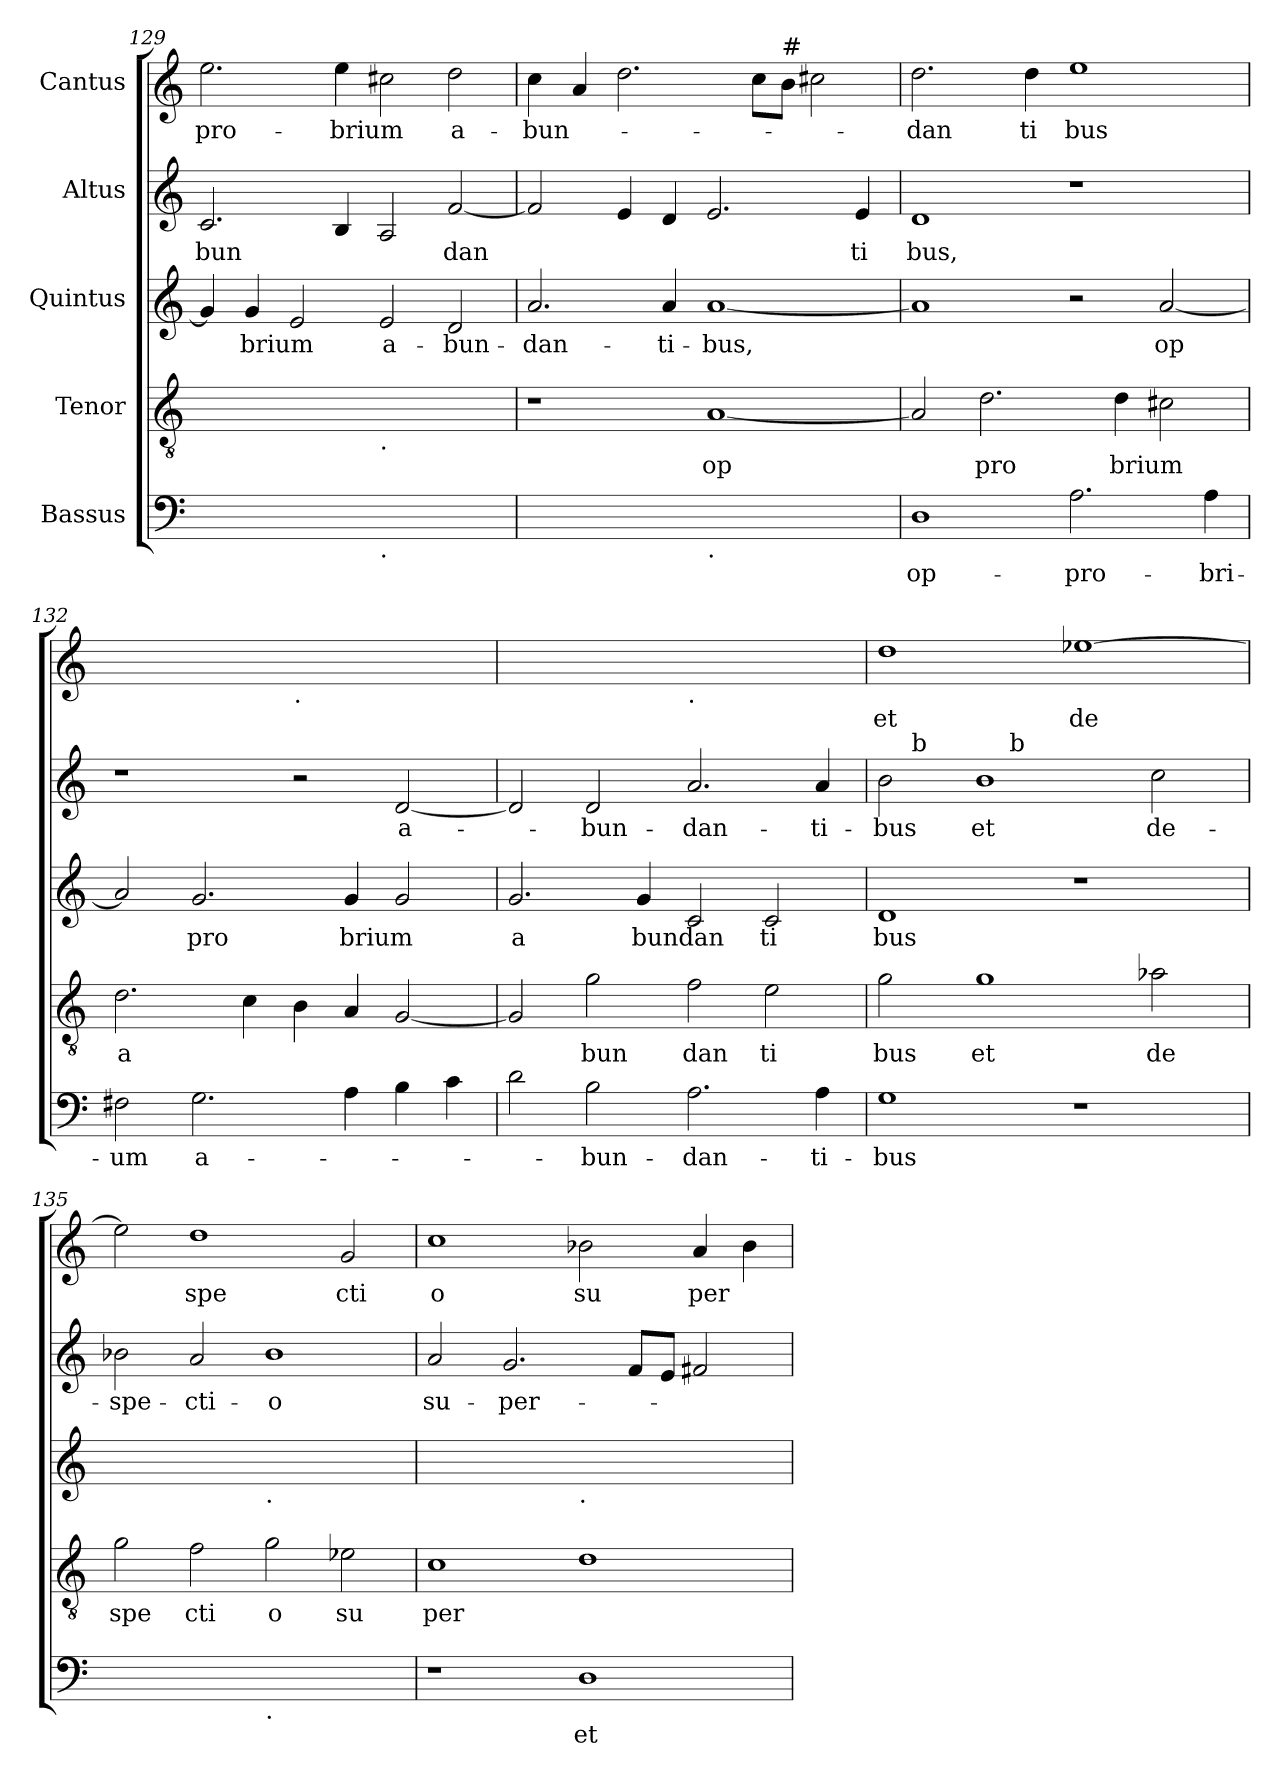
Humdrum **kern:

**kern	**text	**kern	**text	**kern	**text	**kern	**text	**kern	**text
*part5	*part5	*part4	*part4	*part3	*part3	*part2	*part2	*part1	*part1
*staff5	*staff5	*staff4	*staff4	*staff3	*staff3	*staff2	*staff2	*staff1	*staff1
*I"Bassus	*	*I"Tenor	*	*I"Quintus	*	*I"Altus	*	*I"Cantus	*
*clefF4	*	*clefGv2	*	*clefG2	*	*clefG2	*	*clefG2	*
*k[]	*	*k[]	*	*k[]	*	*k[]	*	*k[]	*
=129	=129	=129	=129	=129	=129	=129	=129	=129	=129
!	!	!	!	!	!	!	!LO:LY:b	!	!LO:LY:b
1ryy	.	1ryy	.	4g/]	.	2.c/	bun	2.ee\	-pro-
!	!	!	!	!	!LO:LY:b	!	!	!	!
.	.	.	.	4g/	-brium	.	.	.	.
.	.	.	.	2e/	.	.	.	.	.
!	!	!	!	!	!	!	!	!	!LO:LY:b
.	.	.	.	.	.	4B/	.	4ee\	-brium
!	!	!LO:TX:b:t=.	!	!	!	!	!	!	!
!LO:TX:b:t=.	!	!	!	!	!	!	!	!	!
!	!	!	!	!	!LO:LY:b	!	!	!	!
1ryy	.	1ryy	.	2e/	a-	2A/	.	2cc#X\	.
!	!	!	!	!	!LO:LY:b	!	!LO:LY:b	!	!LO:LY:b
.	.	.	.	2d/	-bun-	[<2f/	dan	2dd\	a-
=130	=130	=130	=130	=130	=130	=130	=130	=130	=130
!	!	!	!	!	!LO:LY:b	!	!	!	!LO:LY:b
1ryy	.	1r	.	2.a/	-dan-	2f/]	.	4cc\	-bun-
.	.	.	.	.	.	.	.	4a/	.
.	.	.	.	.	.	4e/	.	2.dd\	.
!	!	!	!	!	!LO:LY:b	!	!	!	!
.	.	.	.	4a/	-ti-	4d/	.	.	.
!LO:TX:b:t=.	!	!	!	!	!	!	!	!	!
!	!	!	!LO:LY:b	!	!LO:LY:b	!	!	!	!
1ryy	.	[>1A	op	[>1a	-bus,	2.e/	.	.	.
.	.	.	.	.	.	.	.	8cc\L	.
!	!	!	!	!	!	!	!	!LO:TX:a:t=#	!
.	.	.	.	.	.	.	.	8b\J	.
.	.	.	.	.	.	.	.	2cc#X\	.
!	!	!	!	!	!	!	!LO:LY:b	!	!
.	.	.	.	.	.	4e/	ti	.	.
!!LO:LB:g=z
=131	=131	=131	=131	=131	=131	=131	=131	=131	=131
!	!LO:LY:b	!	!	!	!	!	!LO:LY:b	!	!LO:LY:b
1D	op-	2A/]	.	1a]	.	1d	bus,	2.dd\	-dan
!	!	!	!LO:LY:b	!	!	!	!	!	!
.	.	2.d\	pro	.	.	.	.	.	.
!	!	!	!	!	!	!	!	!	!LO:LY:b
.	.	.	.	.	.	.	.	4dd\	ti
!	!LO:LY:b	!	!	!	!	!	!	!	!LO:LY:b
2.A\	-pro-	.	.	2r	.	1r	.	1ee	bus
!	!	!	!LO:LY:b	!	!	!	!	!	!
.	.	4d\	brium	.	.	.	.	.	.
!	!	!	!	!	!LO:LY:b	!	!	!	!
.	.	2c#X\	.	[<2a/	op	.	.	.	.
!	!LO:LY:b	!	!	!	!	!	!	!	!
4A\	-bri-	.	.	.	.	.	.	.	.
=132	=132	=132	=132	=132	=132	=132	=132	=132	=132
!	!LO:LY:b	!	!LO:LY:b	!	!	!	!	!	!
2F#X\	-um	2.d\	a	2a/]	.	1r	.	1ryy	.
!	!LO:LY:b	!	!	!	!LO:LY:b	!	!	!	!
2.G\	a-	.	.	2.g/	pro	.	.	.	.
.	.	4c\	.	.	.	.	.	.	.
!	!	!	!	!	!	!	!	!LO:TX:b:t=.	!
.	.	4B\	.	.	.	2r	.	1ryy	.
!	!	!	!	!	!LO:LY:b	!	!	!	!
4A\	.	4A/	.	4g/	brium	.	.	.	.
!	!	!	!	!	!	!	!LO:LY:b	!	!
4B\	.	[<2G/	.	2g/	.	[<2d/	a-	.	.
4c\	.	.	.	.	.	.	.	.	.
=133	=133	=133	=133	=133	=133	=133	=133	=133	=133
!	!	!	!	!	!LO:LY:b	!	!	!	!
2d\	.	2G/]	.	2.g/	a	2d/]	.	1ryy	.
!	!LO:LY:b	!	!LO:LY:b	!	!	!	!LO:LY:b	!	!
2B\	-bun-	2g\	bun	.	.	2d/	-bun-	.	.
!	!	!	!	!	!LO:LY:b	!	!	!	!
.	.	.	.	4g/	bundan	.	.	.	.
!	!	!	!	!	!	!	!	!LO:TX:b:t=.	!
!	!LO:LY:b	!	!LO:LY:b	!	!	!	!LO:LY:b	!	!
2.A\	-dan-	2f\	dan	2c/	.	2.a/	-dan-	1ryy	.
!	!	!	!LO:LY:b	!	!LO:LY:b	!	!	!	!
.	.	2e\	ti	2c/	ti	.	.	.	.
!	!LO:LY:b	!	!	!	!	!	!LO:LY:b	!	!
4A\	-ti-	.	.	.	.	4a/	-ti-	.	.
=134	=134	=134	=134	=134	=134	=134	=134	=134	=134
!	!LO:LY:b	!	!LO:LY:b	!	!LO:LY:b	!	!LO:LY:b	!	!LO:LY:b
*	*	*	*	*	*	*^	*	*	*
*	*	*	*	*	*	*	*^	*	*	*
1G	-bus	2g\	bus	1d	bus	2b\	8ryy	2ryy	-bus	1dd	et
!	!	!	!	!	!	!	!LO:TX:a:t=b	!	!	!	!
.	.	.	.	.	.	.	1...ryy	.	.	.	.
!	!	!	!LO:LY:b	!	!	!	!	!	!LO:LY:b	!	!
.	.	1g	et	.	.	1b	.	8ryy	et	.	.
!	!	!	!	!	!	!	!	!LO:TX:a:t=b	!	!	!
.	.	.	.	.	.	.	.	1ryy	.	.	.
!	!	!	!	!	!	!	!	!	!	!	!LO:LY:b
1r	.	.	.	1r	.	.	.	.	.	[>1ee-X	de
!	!	!	!LO:LY:b	!	!	!	!	!	!LO:LY:b	!	!
.	.	2a-X\	de	.	.	2cc\	.	.	de-	.	.
.	.	.	.	.	.	.	.	4.ryy	.	.	.
=135	=135	=135	=135	=135	=135	=135	=135	=135	=135	=135	=135
!	!	!	!LO:LY:b	!	!	!	!	!	!LO:LY:b	!	!
*	*	*	*	*	*	*v	*v	*v	*	*	*
1ryy	.	2g\	spe	1ryy	.	2b-X\	-spe-	2ee-\]	.
!	!	!	!LO:LY:b	!	!	!	!LO:LY:b	!	!LO:LY:b
.	.	2f\	cti	.	.	2a/	-cti-	1dd	spe
!	!	!	!	!LO:TX:b:t=.	!	!	!	!	!
!LO:TX:b:t=.	!	!	!	!	!	!	!	!	!
!	!	!	!LO:LY:b	!	!	!	!LO:LY:b	!	!
1ryy	.	2g\	o	1ryy	.	1b-	-o	.	.
!	!	!	!LO:LY:b	!	!	!	!	!	!LO:LY:b
.	.	2e-X\	su	.	.	.	.	2g/	cti
=136	=136	=136	=136	=136	=136	=136	=136	=136	=136
!	!	!	!LO:LY:b	!	!	!	!LO:LY:b	!	!LO:LY:b
1r	.	1c	per	1ryy	.	2a/	su-	1cc	o
!	!	!	!	!	!	!	!LO:LY:b	!	!
.	.	.	.	.	.	2.g/	-per-	.	.
!	!	!	!	!LO:TX:b:t=.	!	!	!	!	!
!	!LO:LY:b	!	!	!	!	!	!	!	!LO:LY:b
1D	et	1d	.	1ryy	.	.	.	2b-X\	su
.	.	.	.	.	.	8f/L	.	.	.
.	.	.	.	.	.	8e/J	.	.	.
!	!	!	!	!	!	!	!	!	!LO:LY:b
.	.	.	.	.	.	2f#X/	.	4a/	per
.	.	.	.	.	.	.	.	4b-\	.
=	=	=	=	=	=	=	=	=	=
*-	*-	*-	*-	*-	*-	*-	*-	*-	*-
